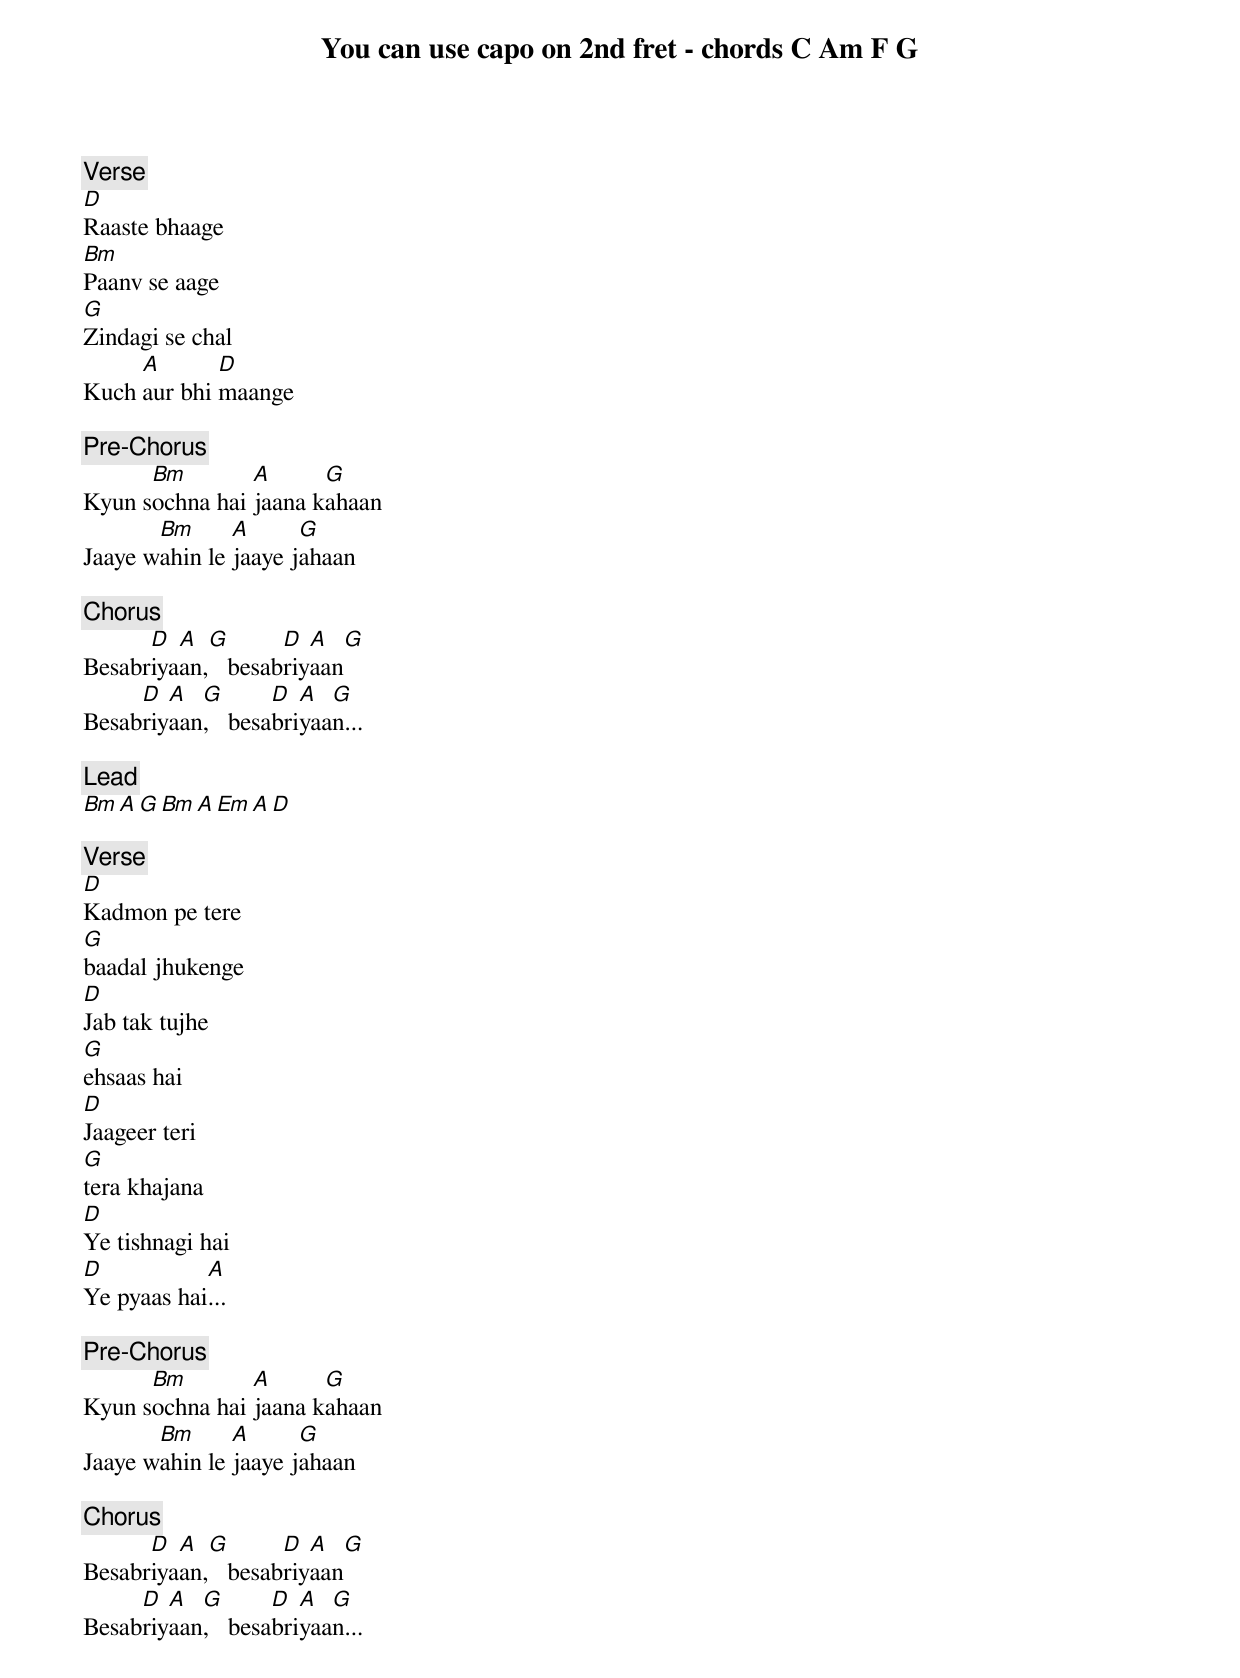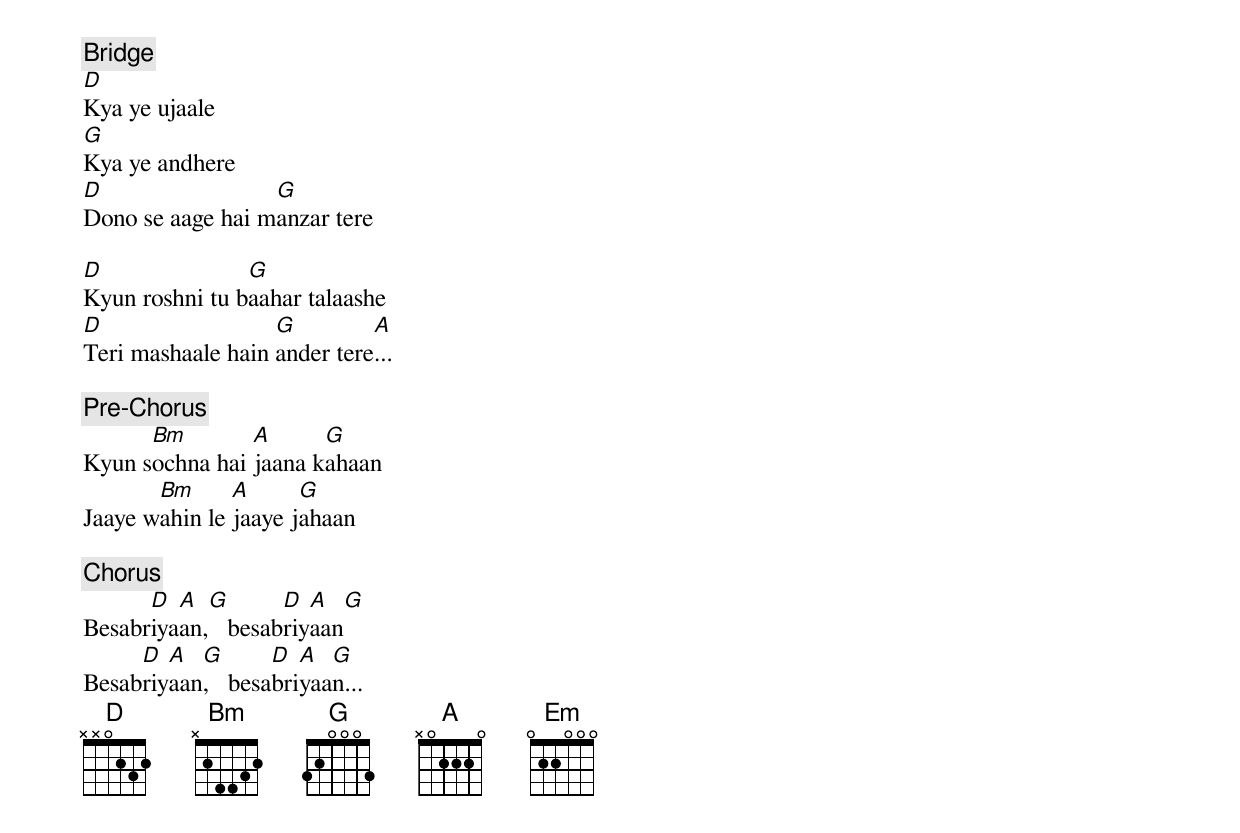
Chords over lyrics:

You can use capo on 2nd fret - chords C Am F G


[Verse]
D
Raaste bhaage
Bm
Paanv se aage
G
Zindagi se chal
     A       D
Kuch aur bhi maange

[Pre-Chorus]
      Bm        A      G
Kyun sochna hai jaana kahaan
       Bm      A      G
Jaaye wahin le jaaye jahaan

[Chorus]
      D  A  G       D  A  G
Besabriyaan,   besabriyaan
     D  A  G       D  A  G
Besabriyaan,   besabriyaan...

[Lead]
Bm A G Bm A Em A D

[Verse]
D
Kadmon pe tere
G
baadal jhukenge
D
Jab tak tujhe
G
ehsaas hai
D
Jaageer teri
G
tera khajana
D
Ye tishnagi hai
D           A
Ye pyaas hai...

[Pre-Chorus]
      Bm        A      G
Kyun sochna hai jaana kahaan
       Bm      A      G
Jaaye wahin le jaaye jahaan

[Chorus]
      D  A  G       D  A  G
Besabriyaan,   besabriyaan
     D  A  G       D  A  G
Besabriyaan,   besabriyaan...

[Bridge]
D
Kya ye ujaale
G
Kya ye andhere
D                 G
Dono se aage hai manzar tere

D               G
Kyun roshni tu baahar talaashe
D                  G         A
Teri mashaale hain ander tere...

[Pre-Chorus]
      Bm        A      G
Kyun sochna hai jaana kahaan
       Bm      A      G
Jaaye wahin le jaaye jahaan

[Chorus]
      D  A  G       D  A  G
Besabriyaan,   besabriyaan
     D  A  G       D  A  G
Besabriyaan,   besabriyaan...
